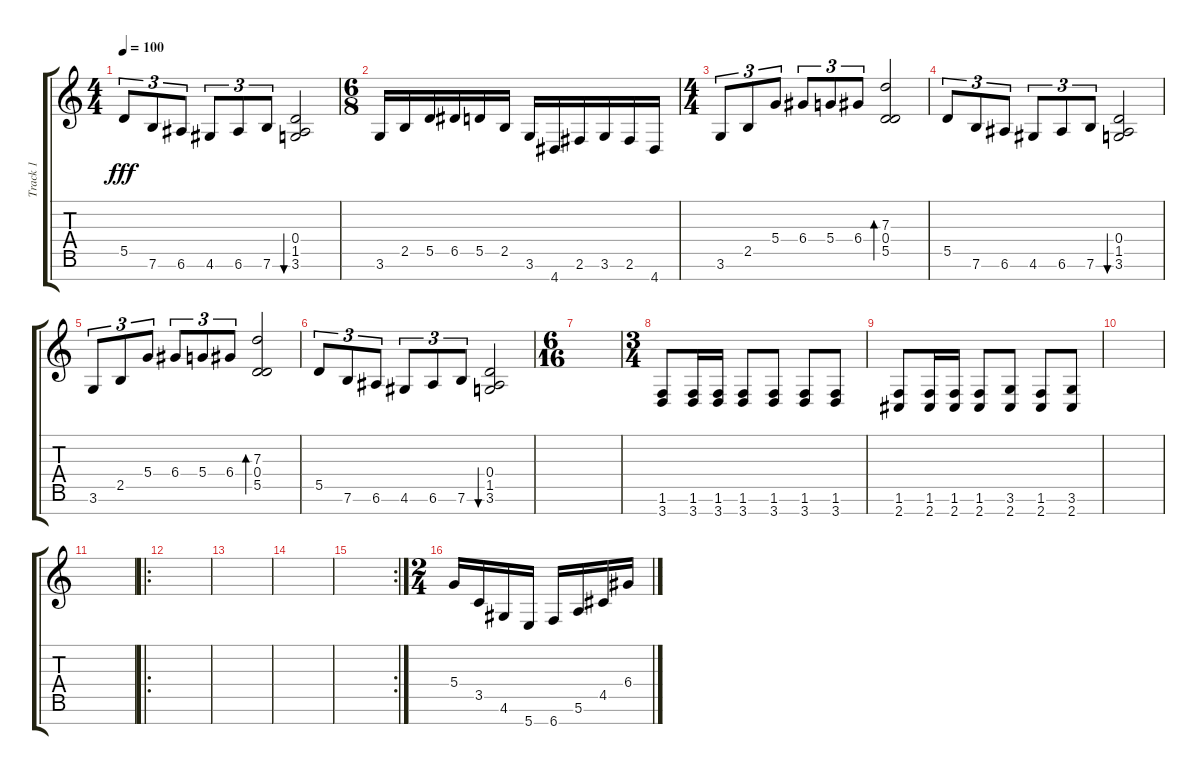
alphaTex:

\track ("Track 1" "Track 1") {instrument electricguitarclean}
\staff {score tabs}
\tuning (E4 B3 G3 D3 A2 E2 B1) {hide}
\ts (4 4)
\tempo 100
\clef g2
\ks c
5.5.8{tu (3 2) dy fff} 7.6.8{tu (3 2)} 6.6.8{tu (3 2)} 4.6.8{tu (3 2)} 6.6.8{tu (3 2)} 7.6.8{tu (3 2)} (0.4 1.5 3.6).2{bu 240} |
\ts (6 8)
3.6.16 2.5.16 5.5.16 6.5.16 5.5.16 2.5.16 3.6.16 4.7.16 2.6.16 3.6.16 2.6.16 4.7.16 |
\ts (4 4)
3.6.8{tu (3 2)} 2.5.8{tu (3 2)} 5.4.8{tu (3 2)} 6.4.8{tu (3 2)} 5.4.8{tu (3 2)} 6.4.8{tu (3 2)} (7.3 0.4 5.5).2{bd 240} |
5.5.8{tu (3 2)} 7.6.8{tu (3 2)} 6.6.8{tu (3 2)} 4.6.8{tu (3 2)} 6.6.8{tu (3 2)} 7.6.8{tu (3 2)} (0.4 1.5 3.6).2{bu 240} |
3.6.8{tu (3 2)} 2.5.8{tu (3 2)} 5.4.8{tu (3 2)} 6.4.8{tu (3 2)} 5.4.8{tu (3 2)} 6.4.8{tu (3 2)} (7.3 0.4 5.5).2{bd 240} |
5.5.8{tu (3 2)} 7.6.8{tu (3 2)} 6.6.8{tu (3 2)} 4.6.8{tu (3 2)} 6.6.8{tu (3 2)} 7.6.8{tu (3 2)} (0.4 1.5 3.6).2{bu 240} |
\ts (6 16)
|
\ts (3 4)
(1.6 3.7).8 (1.6 3.7).16 (1.6 3.7).16 (1.6 3.7).8 (1.6 3.7).8 (1.6 3.7).8 (1.6 3.7).8 |
(1.6 2.7).8 (1.6 2.7).16 (1.6 2.7).16 (1.6 2.7).8 (3.6 2.7).8 (1.6 2.7).8 (3.6 2.7).8 |
|
|
\ro
|
|
|
\rc 2
|
\ts (2 4)
5.4.16 3.5.16 4.6.16 5.7.16 6.7.16 5.6.16 4.5.16 6.4.16
